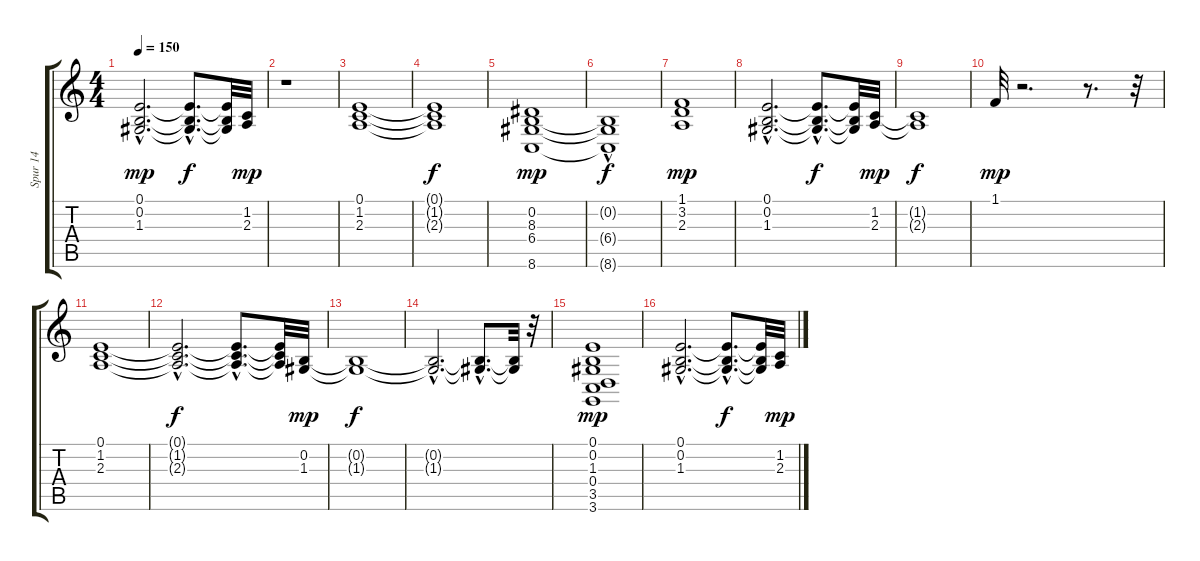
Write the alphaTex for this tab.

\track ("Spur 14" "Spur 14") {instrument pad7halo}
\staff {score tabs}
\tuning (E4 B3 G3 D3 A2 E2) {hide}
\ts (4 4)
\tempo 150
\clef g2
\ks c
(0.1{hac} 0.2{hac} 1.3{hac}).2{d dy mp} (0.1{hac t} 0.2{hac t} 1.3{hac t}).8{d dy f} (0.1{t} 0.2{t} 1.3{t}).32 (1.2 2.3).32{dy mp} |
r.1 |
(0.1 1.2 2.3).1 |
(0.1{t} 1.2{t} 2.3{t}).1{dy f} |
(0.2 8.3 6.4 8.6).1{dy mp} |
(0.2{t} 6.4{t} 8.6{hac t}).1{dy f} |
(1.1 3.2 2.3).1{dy mp} |
(0.1{hac} 0.2{hac} 1.3{hac}).2{d} (0.1{hac t} 0.2{hac t} 1.3{hac t}).8{d dy f} (0.1{t} 0.2{t} 1.3{t}).32 (1.2 2.3).32{dy mp} |
(1.2{t} 2.3{t}).1{dy f} |
1.1.32{dy mp} r.2{d} r.8{d} r.32 |
(0.1 1.2 2.3).1 |
(0.1{hac t} 1.2{hac t} 2.3{hac t}).2{d dy f} (0.1{hac t} 1.2{hac t} 2.3{hac t}).8{d} (0.1{t} 1.2{t} 2.3{t}).32 (0.2 1.3).32{dy mp} |
(0.2{t} 1.3{t}).1{dy f} |
(0.2{hac t} 1.3{hac t}).2{d} (0.2{hac t} 1.3{hac t}).8{d} (0.2{t} 1.3{t}).32 r.32 |
(0.1 0.2 1.3 0.4 3.5 3.6).1{dy mp} |
(0.1{hac} 0.2{hac} 1.3{hac}).2{d} (0.1{hac t} 0.2{hac t} 1.3{hac t}).8{d dy f} (0.1{t} 0.2{t} 1.3{t}).32 (1.2 2.3).32{dy mp}
